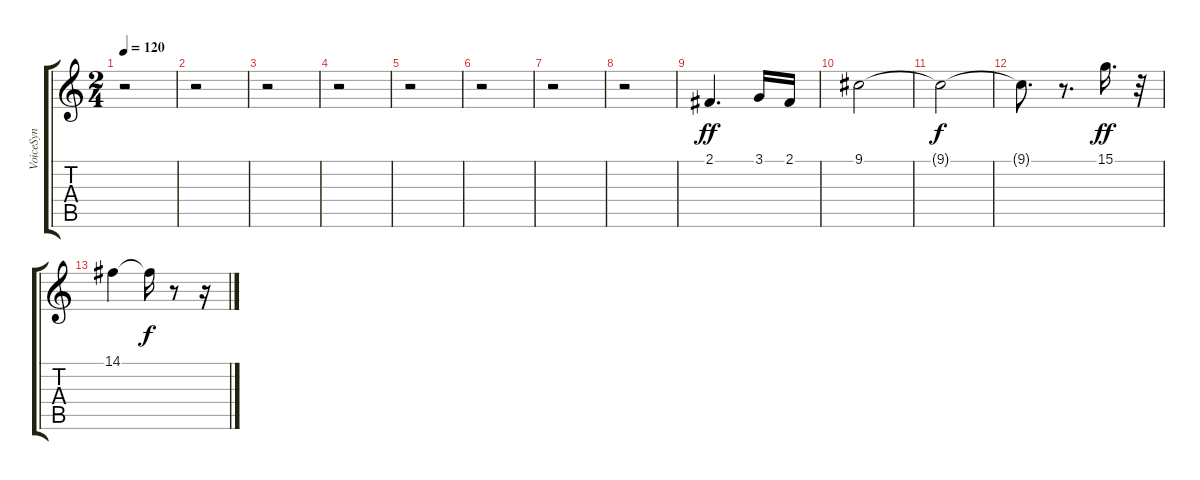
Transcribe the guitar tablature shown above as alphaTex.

\track ("VoiceSyn" "VoiceSyn") {instrument synthvoice}
\staff {score tabs}
\tuning (E4 B3 G3 D3 A2 E2) {hide}
\ts (2 4)
\tempo 120
\clef g2
\ks c
r.2{dy f} |
r.2 |
r.2 |
r.2 |
r.2 |
r.2 |
r.2 |
r.2 |
2.1.4{d dy ff} 3.1.16 2.1.16 |
9.1.2 |
9.1{t}.2{dy f} |
9.1{t}.8{d} r.8{d} 15.1.16{d dy ff} r.32 |
14.1.4 14.1{t}.16{dy f} r.8 r.16
